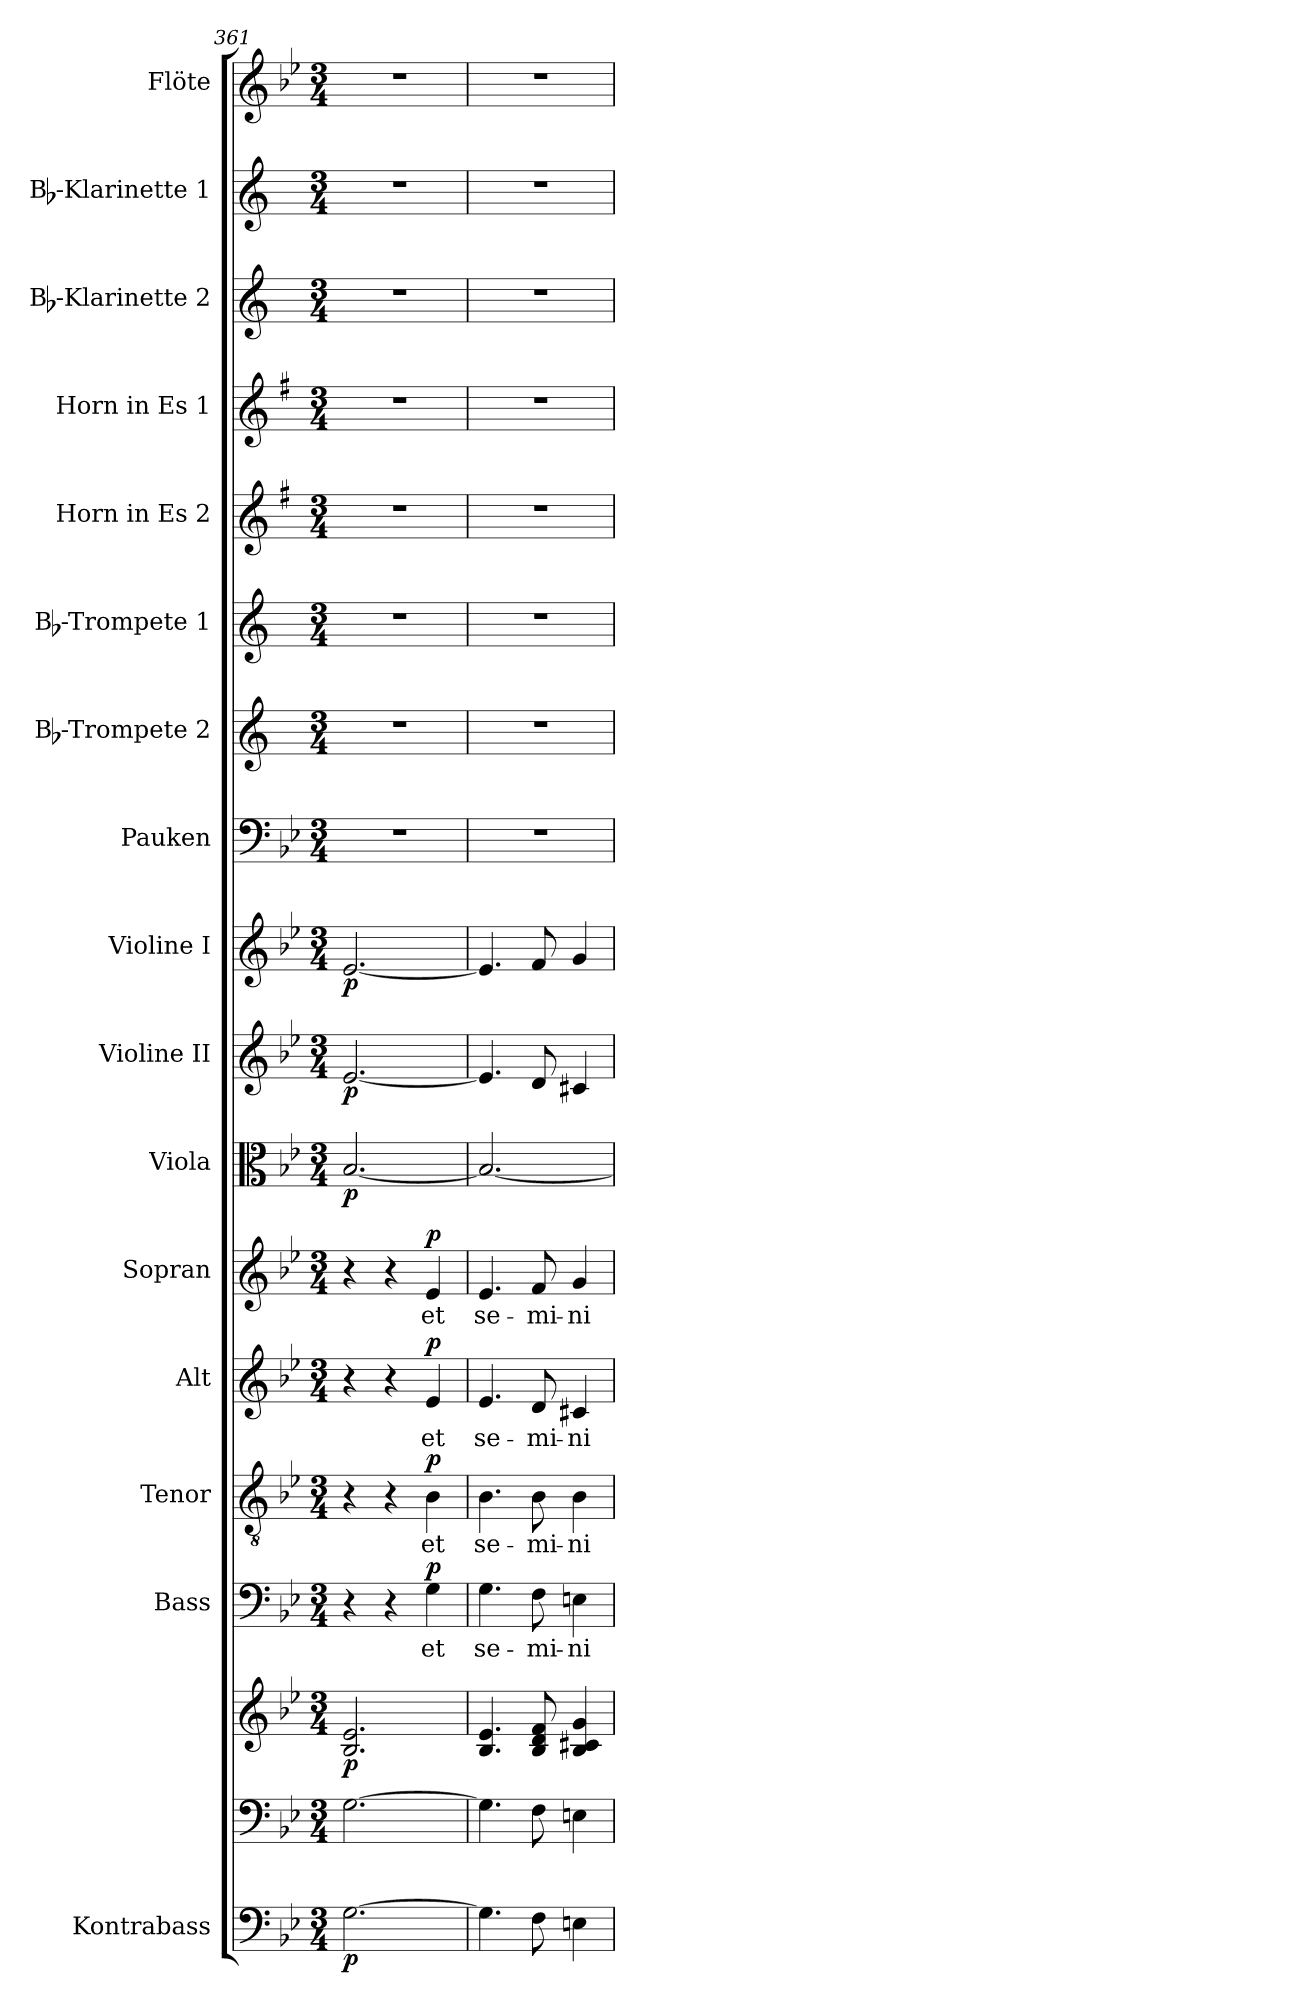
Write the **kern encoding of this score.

**kern	**dynam	**kern	**kern	**dynam	**kern	**text	**dynam	**kern	**text	**dynam	**kern	**text	**dynam	**kern	**text	**dynam	**kern	**dynam	**kern	**dynam	**kern	**dynam	**kern	**kern	**kern	**kern	**kern	**kern	**kern	**kern
*part17	*part17	*part16	*part16	*part16	*part15	*part15	*part15	*part14	*part14	*part14	*part13	*part13	*part13	*part12	*part12	*part12	*part11	*part11	*part10	*part10	*part9	*part9	*part8	*part7	*part6	*part5	*part4	*part3	*part2	*part1
*staff18	*staff18	*staff17	*staff16	*staff16/17	*staff15	*staff15	*staff15	*staff14	*staff14	*staff14	*staff13	*staff13	*staff13	*staff12	*staff12	*staff12	*staff11	*staff11	*staff10	*staff10	*staff9	*staff9	*staff8	*staff7	*staff6	*staff5	*staff4	*staff3	*staff2	*staff1
*I"Kontrabass	*	*	*	*	*I"Bass	*	*	*I"Tenor	*	*	*I"Alt	*	*	*I"Sopran	*	*	*I"Viola	*	*I"Violine II	*	*I"Violine I	*	*I"Pauken	*I"Bb-Trompete 2	*I"Bb-Trompete 1	*I"Horn in Es 2	*I"Horn in Es 1	*I"Bb-Klarinette 2	*I"Bb-Klarinette 1	*I"Flöte
*I'Kb.	*	*	*	*	*I'B.	*	*	*I'T.	*	*	*I'A.	*	*	*I'S.	*	*	*I'Vla.	*	*I'Vl. II	*	*I'Vl. I	*	*I'Pk.	*I'Bb Trp. 2	*I'Bb Trp. 1	*	*	*I'Bb Kl. 2	*I'Bb Kl. 1	*I'Fl.
*clefF4	*	*clefF4	*clefG2	*	*clefF4	*	*	*clefGv2	*	*	*clefG2	*	*	*clefG2	*	*	*clefC3	*	*clefG2	*	*clefG2	*	*clefF4	*clefG2	*clefG2	*clefG2	*clefG2	*clefG2	*clefG2	*clefG2
*ITrd7c12	*	*	*	*	*	*	*	*	*	*	*	*	*	*	*	*	*	*	*	*	*	*	*	*ITrd1c2	*ITrd1c2	*ITrd5c9	*ITrd5c9	*ITrd1c2	*ITrd1c2	*
*k[b-e-]	*	*k[b-e-]	*k[b-e-]	*	*k[b-e-]	*	*	*k[b-e-]	*	*	*k[b-e-]	*	*	*k[b-e-]	*	*	*k[b-e-]	*	*k[b-e-]	*	*k[b-e-]	*	*k[b-e-]	*k[b-e-]	*k[b-e-]	*k[b-e-]	*k[b-e-]	*k[b-e-]	*k[b-e-]	*k[b-e-]
*B-:	*	*B-:	*B-:	*	*B-:	*	*	*B-:	*	*	*B-:	*	*	*B-:	*	*	*B-:	*	*B-:	*	*B-:	*	*B-:	*B-:	*B-:	*B-:	*B-:	*B-:	*B-:	*B-:
*M3/4	*	*M3/4	*M3/4	*	*M3/4	*	*	*M3/4	*	*	*M3/4	*	*	*M3/4	*	*	*M3/4	*	*M3/4	*	*M3/4	*	*M3/4	*M3/4	*M3/4	*M3/4	*M3/4	*M3/4	*M3/4	*M3/4
=361	=361	=361	=361	=361	=361	=361	=361	=361	=361	=361	=361	=361	=361	=361	=361	=361	=361	=361	=361	=361	=361	=361	=361	=361	=361	=361	=361	=361	=361	=361
!	!LO:DY:b	!	!	!LO:DY:b	!	!	!	!	!	!	!	!	!	!	!	!	!	!LO:DY:b	!	!LO:DY:b	!	!LO:DY:b	!	!	!	!	!	!	!	!
[2.GG\	p	[2.G\	2.B-/ 2.e-/	p	4r	.	.	4r	.	.	4r	.	.	4r	.	.	[2.B-/	p	[2.e-/	p	[2.e-/	p	2.r	2.r	2.r	2.r	2.r	2.r	2.r	2.r
.	.	.	.	.	4r	.	.	4r	.	.	4r	.	.	4r	.	.	.	.	.	.	.	.	.	.	.	.	.	.	.	.
!	!	!	!	!	!	!LO:LY:b	!LO:DY:a	!	!LO:LY:b	!LO:DY:a	!	!LO:LY:b	!LO:DY:a	!	!LO:LY:b	!LO:DY:a	!	!	!	!	!	!	!	!	!	!	!	!	!	!
.	.	.	.	.	4G\	et	p	4B-\	et	p	4e-/	et	p	4e-/	et	p	.	.	.	.	.	.	.	.	.	.	.	.	.	.
=362	=362	=362	=362	=362	=362	=362	=362	=362	=362	=362	=362	=362	=362	=362	=362	=362	=362	=362	=362	=362	=362	=362	=362	=362	=362	=362	=362	=362	=362	=362
!	!	!	!	!	!	!LO:LY:b	!	!	!LO:LY:b	!	!	!LO:LY:b	!	!	!LO:LY:b	!	!	!	!	!	!	!	!	!	!	!	!	!	!	!
4.GG\]	.	4.G\]	4.B-/ 4.e-/	.	4.G\	se-	.	4.B-\	se-	.	4.e-/	se-	.	4.e-/	se-	.	2.B-/_	.	4.e-/]	.	4.e-/]	.	2.r	2.r	2.r	2.r	2.r	2.r	2.r	2.r
!	!	!	!	!	!	!LO:LY:b	!	!	!LO:LY:b	!	!	!LO:LY:b	!	!	!LO:LY:b	!	!	!	!	!	!	!	!	!	!	!	!	!	!	!
8FF\	.	8F\	8B-/ 8d/ 8f/	.	8F\	-mi-	.	8B-\	-mi-	.	8d/	-mi-	.	8f/	-mi-	.	.	.	8d/	.	8f/	.	.	.	.	.	.	.	.	.
!	!	!	!	!	!	!LO:LY:b	!	!	!LO:LY:b	!	!	!LO:LY:b	!	!	!LO:LY:b	!	!	!	!	!	!	!	!	!	!	!	!	!	!	!
4EEn\	.	4En\	4B-/ 4c#X/ 4g/	.	4En\	-ni	.	4B-\	-ni	.	4c#X/	-ni	.	4g/	-ni	.	.	.	4c#X/	.	4g/	.	.	.	.	.	.	.	.	.
=	=	=	=	=	=	=	=	=	=	=	=	=	=	=	=	=	=	=	=	=	=	=	=	=	=	=	=	=	=	=
*-	*-	*-	*-	*-	*-	*-	*-	*-	*-	*-	*-	*-	*-	*-	*-	*-	*-	*-	*-	*-	*-	*-	*-	*-	*-	*-	*-	*-	*-	*-
